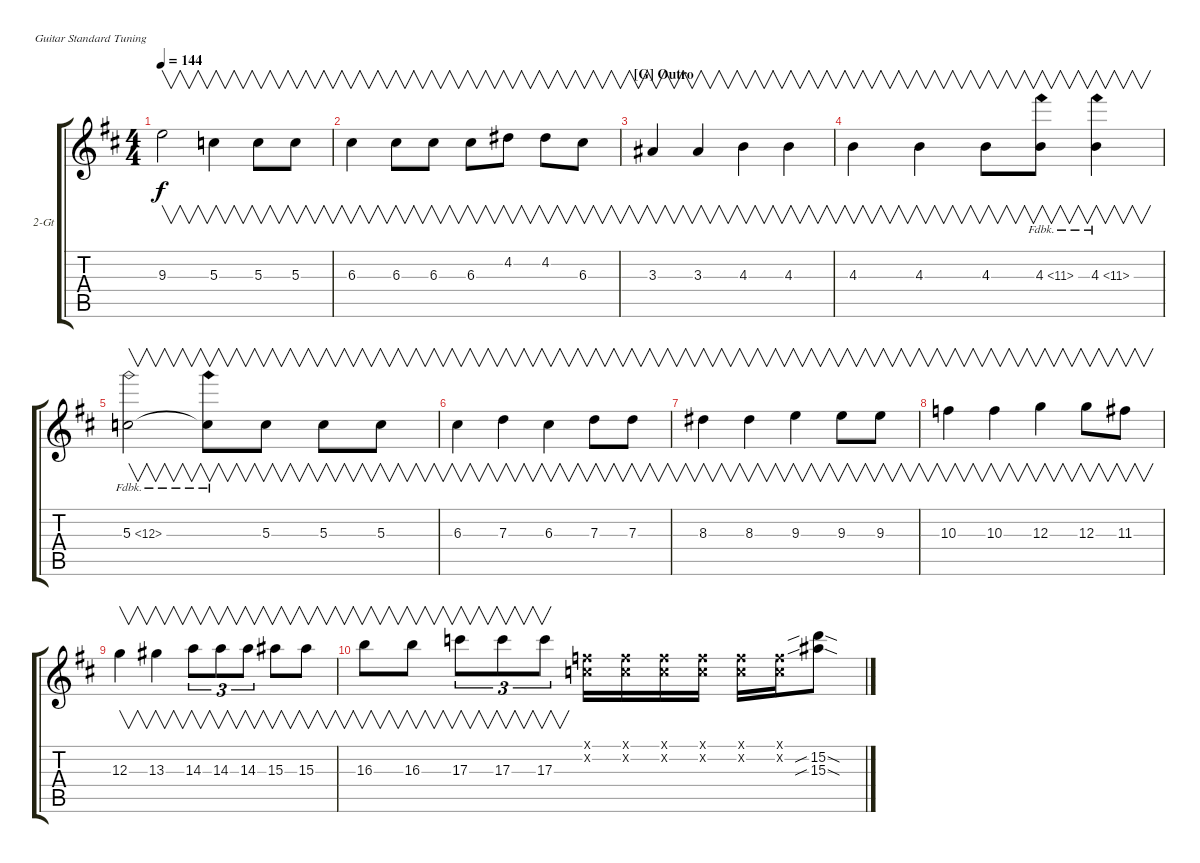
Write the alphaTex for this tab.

\defaultSystemsLayout 4
\bracketExtendMode groupsimilarinstruments
\firstSystemTrackNameOrientation horizontal
\otherSystemsTrackNameOrientation horizontal
\track ("2 Guitar" "2-Gt") {instrument distortionguitar}
\staff {score tabs}
\tuning (E4 B3 G3 D3 A2 E2)
\ts (4 4)
\tempo 144
\clef g2
\scale
1.06305
\ks d
9.3.2{v dy f} 5.3.4{v} 5.3.8{v} 5.3.8{v} |
\scale
0.936948 6.3.4{v} 6.3.8{v} 6.3.8{v} 6.3.8{v} 4.2.8{v} 4.2.8{v} 6.3.8{v} |
\section ("G" "Outro")
\scale
1.06305 3.3.4{v} 3.3.4{v} 4.3.4{v} 4.3.4{v} |
\scale
0.936948 4.3.4{v} 4.3.4{v} 4.3.8{v} 4.3{fh 7}.8{v} 4.3{fh 7}.4{v} |
\scale
1.06305 5.3{fh 7}.2{v} 5.3{fh 7 t}.8{v} 5.3.8{v} 5.3.8{v} 5.3.8{v} |
\scale
0.936948 6.3.4{v} 7.3.4{v} 6.3.4{v} 7.3.8{v} 7.3.8{v} |
\scale
1.06305 8.3.4{v} 8.3.4{v} 9.3.4{v} 9.3.8{v} 9.3.8{v} |
\scale
0.936948 10.3.4{v} 10.3.4{v} 12.3.4{v} 12.3.8{v} 11.3.8{v} |
\scale
1.06305 12.3.4{v} 13.3.4{v} 14.3.8{v tu (3 2)} 14.3.8{v tu (3 2)} 14.3.8{v tu (3 2)} 15.3.8{v} 15.3.8{v} |
\scale
0.936948 16.3.8{v} 16.3.8{v} 17.3.8{v tu (3 2)} 17.3.8{v tu (3 2)} 17.3.8{v tu (3 2)} (1.1{x} 1.2{x}).16 (1.2{x} 1.1{x}).16 (1.2{x} 1.1{x}).16 (1.2{x} 1.1{x}).16 (1.2{x} 1.1{x}).16 (1.2{x} 1.1{x}).16 (15.2{sib sod} 15.3{sib sod}).8
